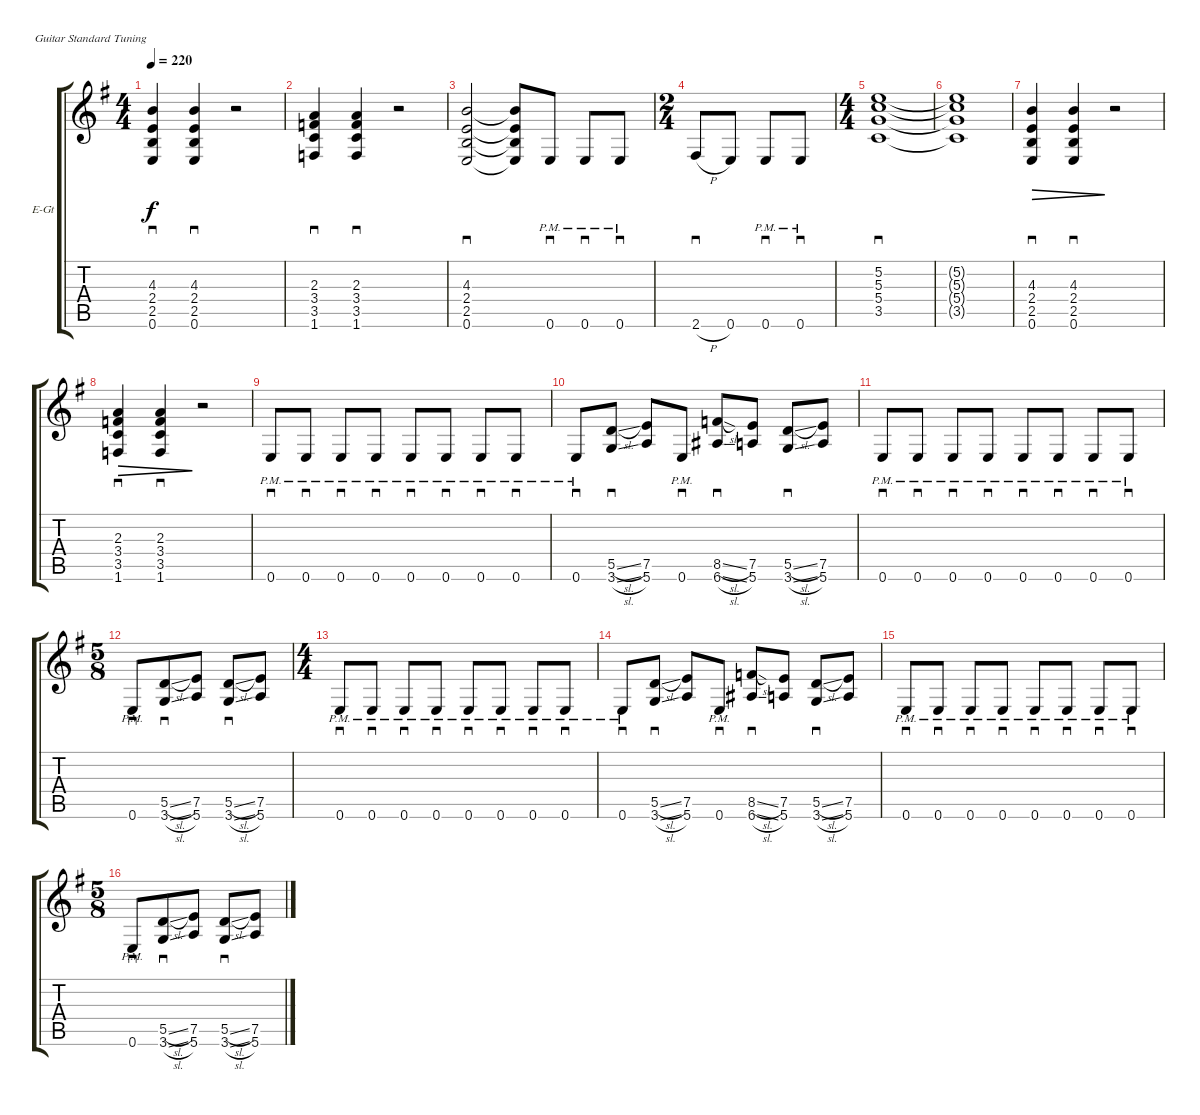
\defaultSystemsLayout 4
\bracketExtendMode groupsimilarinstruments
\firstSystemTrackNameOrientation horizontal
\otherSystemsTrackNameOrientation horizontal
\chordDiagramsInScore
\track ("James H." "E-Gt") {instrument overdrivenguitar}
\staff {score tabs}
\tuning (E4 B3 G3 D3 A2 E2)
\ts (4 4)
\tempo 220
\clef g2
\ks g
(0.6 2.5 2.4 4.3).4{sd dy f} (0.6 2.5 2.4 4.3).4{sd} r.2 |
(1.6 3.5 3.4 2.3).4{sd} (1.6 3.5 3.4 2.3).4{sd} r.2 |
(0.6 2.5 2.4 4.3).2{sd} (0.6{t} 2.5{t} 2.4{t} 4.3{t}).8 0.6{pm}.8{sd} 0.6{pm}.8{sd} 0.6{pm}.8{sd} |
\ts (2 4)
2.6{h}.8{sd} 0.6.8 0.6{pm}.8{sd} 0.6{pm}.8{sd} |
\ts (4 4)
(3.5 5.4 5.3 5.2).1{sd} |
(3.5{t} 5.4{t} 5.3{t} 5.2{t}).1 |
(0.6 2.5 2.4 4.3).4{sd dec} (0.6 2.5 2.4 4.3).4{sd dec} r.2 |
(1.6 3.5 3.4 2.3).4{sd dec} (1.6 3.5 3.4 2.3).4{sd dec} r.2 |
0.6{pm}.8{sd} 0.6{pm}.8{sd} 0.6{pm}.8{sd} 0.6{pm}.8{sd} 0.6{pm}.8{sd} 0.6{pm}.8{sd} 0.6{pm}.8{sd} 0.6{pm}.8{sd} |
0.6{pm}.8{sd} (3.6{sl} 5.5{sl}).8{sd} (5.6 7.5).8 0.6{pm}.8{sd} (6.6{sl} 8.5{sl}).8{sd} (5.6 7.5).8 (3.6{sl} 5.5{sl}).8{sd} (5.6 7.5).8 |
0.6{pm}.8{sd} 0.6{pm}.8{sd} 0.6{pm}.8{sd} 0.6{pm}.8{sd} 0.6{pm}.8{sd} 0.6{pm}.8{sd} 0.6{pm}.8{sd} 0.6{pm}.8{sd} |
\ts (5 8)
0.6{pm}.8{sd} (3.6{sl} 5.5{sl}).8{sd} (5.6 7.5).8 (3.6{sl} 5.5{sl}).8{sd} (5.6 7.5).8 |
\ts (4 4)
0.6{pm}.8{sd} 0.6{pm}.8{sd} 0.6{pm}.8{sd} 0.6{pm}.8{sd} 0.6{pm}.8{sd} 0.6{pm}.8{sd} 0.6{pm}.8{sd} 0.6{pm}.8{sd} |
0.6{pm}.8{sd} (3.6{sl} 5.5{sl}).8{sd} (5.6 7.5).8 0.6{pm}.8{sd} (6.6{sl} 8.5{sl}).8{sd} (5.6 7.5).8 (3.6{sl} 5.5{sl}).8{sd} (5.6 7.5).8 |
0.6{pm}.8{sd} 0.6{pm}.8{sd} 0.6{pm}.8{sd} 0.6{pm}.8{sd} 0.6{pm}.8{sd} 0.6{pm}.8{sd} 0.6{pm}.8{sd} 0.6{pm}.8{sd} |
\ts (5 8)
0.6{pm}.8{sd} (3.6{sl} 5.5{sl}).8{sd} (5.6 7.5).8 (3.6{sl} 5.5{sl}).8{sd} (5.6 7.5).8
